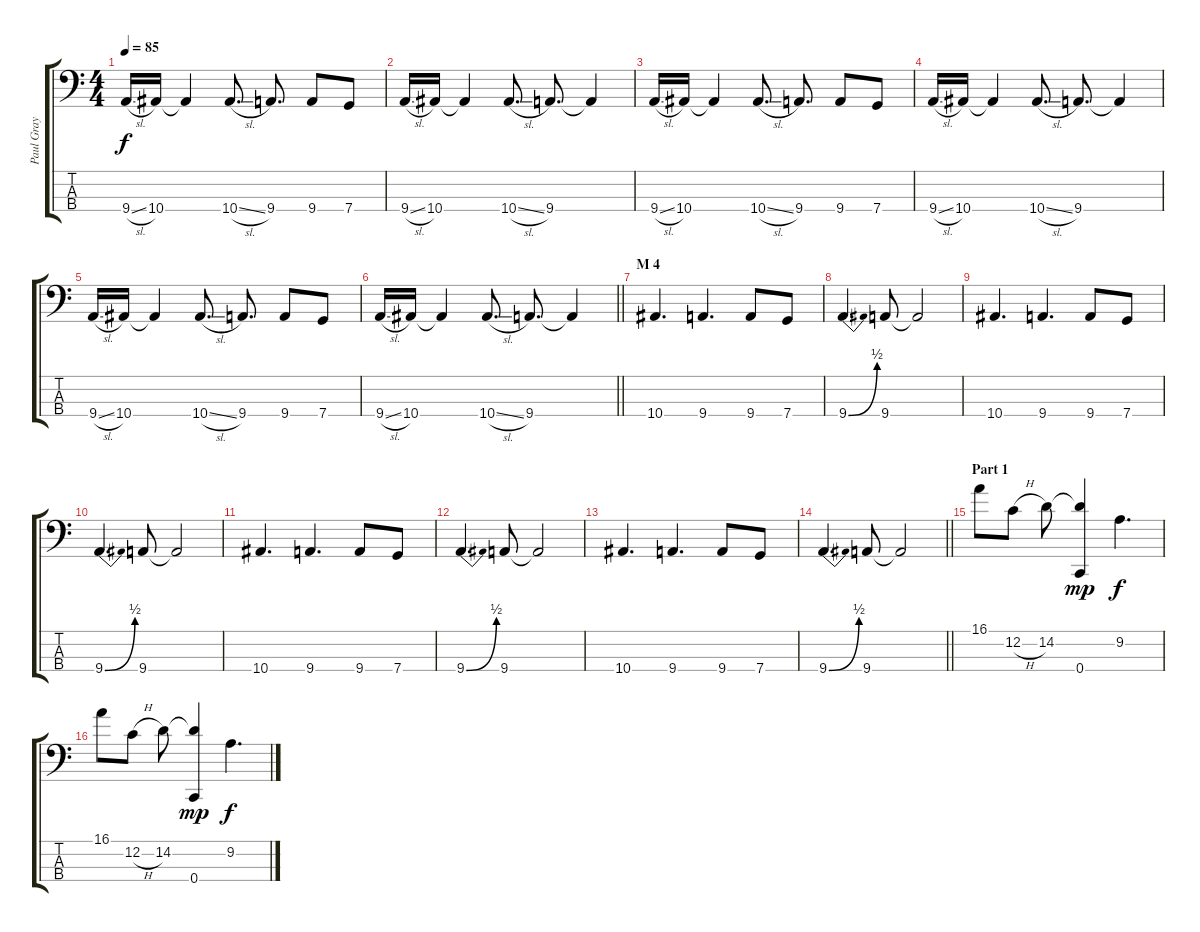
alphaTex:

\track ("Paul Gray" "Paul Gray") {instrument electricbasspick}
\staff {score tabs}
\tuning (F2 C2 G1 C1) {hide}
\ts (4 4)
\tempo 85
\clef f4
\ks c
9.4{sl}.16{dy f} 10.4.16 10.4{t}.4 10.4{sl}.8{d} 9.4.8{d} 9.4.8 7.4.8 |
9.4{sl}.16 10.4.16 10.4{t}.4 10.4{sl}.8{d} 9.4.8{d} 9.4{t}.4 |
9.4{sl}.16 10.4.16 10.4{t}.4 10.4{sl}.8{d} 9.4.8{d} 9.4.8 7.4.8 |
9.4{sl}.16 10.4.16 10.4{t}.4 10.4{sl}.8{d} 9.4.8{d} 9.4{t}.4 |
9.4{sl}.16 10.4.16 10.4{t}.4 10.4{sl}.8{d} 9.4.8{d} 9.4.8 7.4.8 |
\barLineRight lightlight
9.4{sl}.16 10.4.16 10.4{t}.4 10.4{sl}.8{d} 9.4.8{d} 9.4{t}.4 |
\section ("" "M 4")
10.4.4{d} 9.4.4{d} 9.4.8 7.4.8 |
9.4{be (bend 0 0 60 2)}.4{d} 9.4.8 9.4{t}.2 |
10.4.4{d} 9.4.4{d} 9.4.8 7.4.8 |
9.4{be (bend 0 0 60 2)}.4{d} 9.4.8 9.4{t}.2 |
10.4.4{d} 9.4.4{d} 9.4.8 7.4.8 |
9.4{be (bend 0 0 60 2)}.4{d} 9.4.8 9.4{t}.2 |
10.4.4{d} 9.4.4{d} 9.4.8 7.4.8 |
\barLineRight lightlight
9.4{be (bend 0 0 60 2)}.4{d} 9.4.8 9.4{t}.2 |
\section ("" "Part 1")
16.1.8 12.2{h}.8 14.2.8 (14.2{t} 0.4).4{dy mp} 9.2.4{d dy f} |
16.1.8 12.2{h}.8 14.2.8 (14.2{t} 0.4).4{dy mp} 9.2.4{d dy f}
